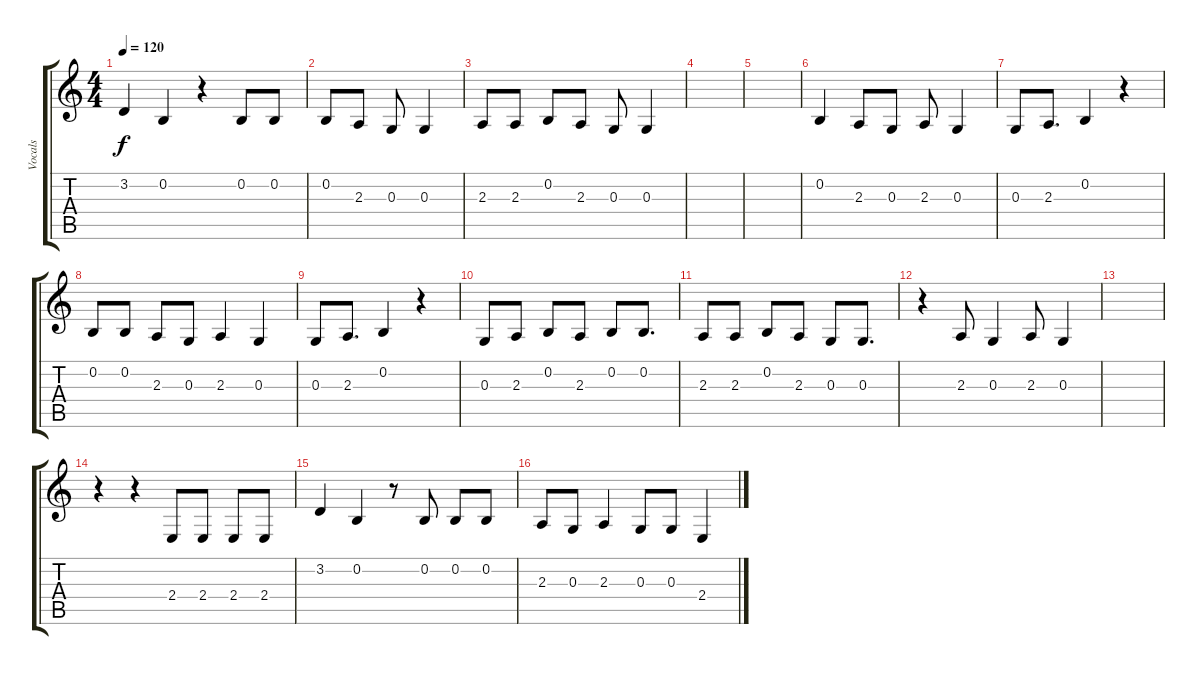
\track ("Vocals" "Vocals") {instrument clarinet}
\staff {score tabs}
\tuning (E4 B3 G3 D3 A2 E2) {hide}
\ts (4 4)
\tempo 120
\clef g2
\ks c
3.2.4{dy f} 0.2.4 r.4 0.2.8 0.2.8 |
0.2.8 2.3.8 0.3.8 0.3.4 |
2.3.8 2.3.8 0.2.8 2.3.8 0.3.8 0.3.4 |
|
|
0.2.4 2.3.8 0.3.8 2.3.8 0.3.4 |
0.3.8 2.3.8{d} 0.2.4 r.4 |
0.2.8 0.2.8 2.3.8 0.3.8 2.3.4 0.3.4 |
0.3.8 2.3.8{d} 0.2.4 r.4 |
0.3.8 2.3.8 0.2.8 2.3.8 0.2.8 0.2.8{d} |
2.3.8 2.3.8 0.2.8 2.3.8 0.3.8 0.3.8{d} |
r.4 2.3.8 0.3.4 2.3.8 0.3.4 |
|
r.4 r.4 2.4.8 2.4.8 2.4.8 2.4.8 |
3.2.4 0.2.4 r.8 0.2.8 0.2.8 0.2.8 |
2.3.8 0.3.8 2.3.4 0.3.8 0.3.8 2.4.4
